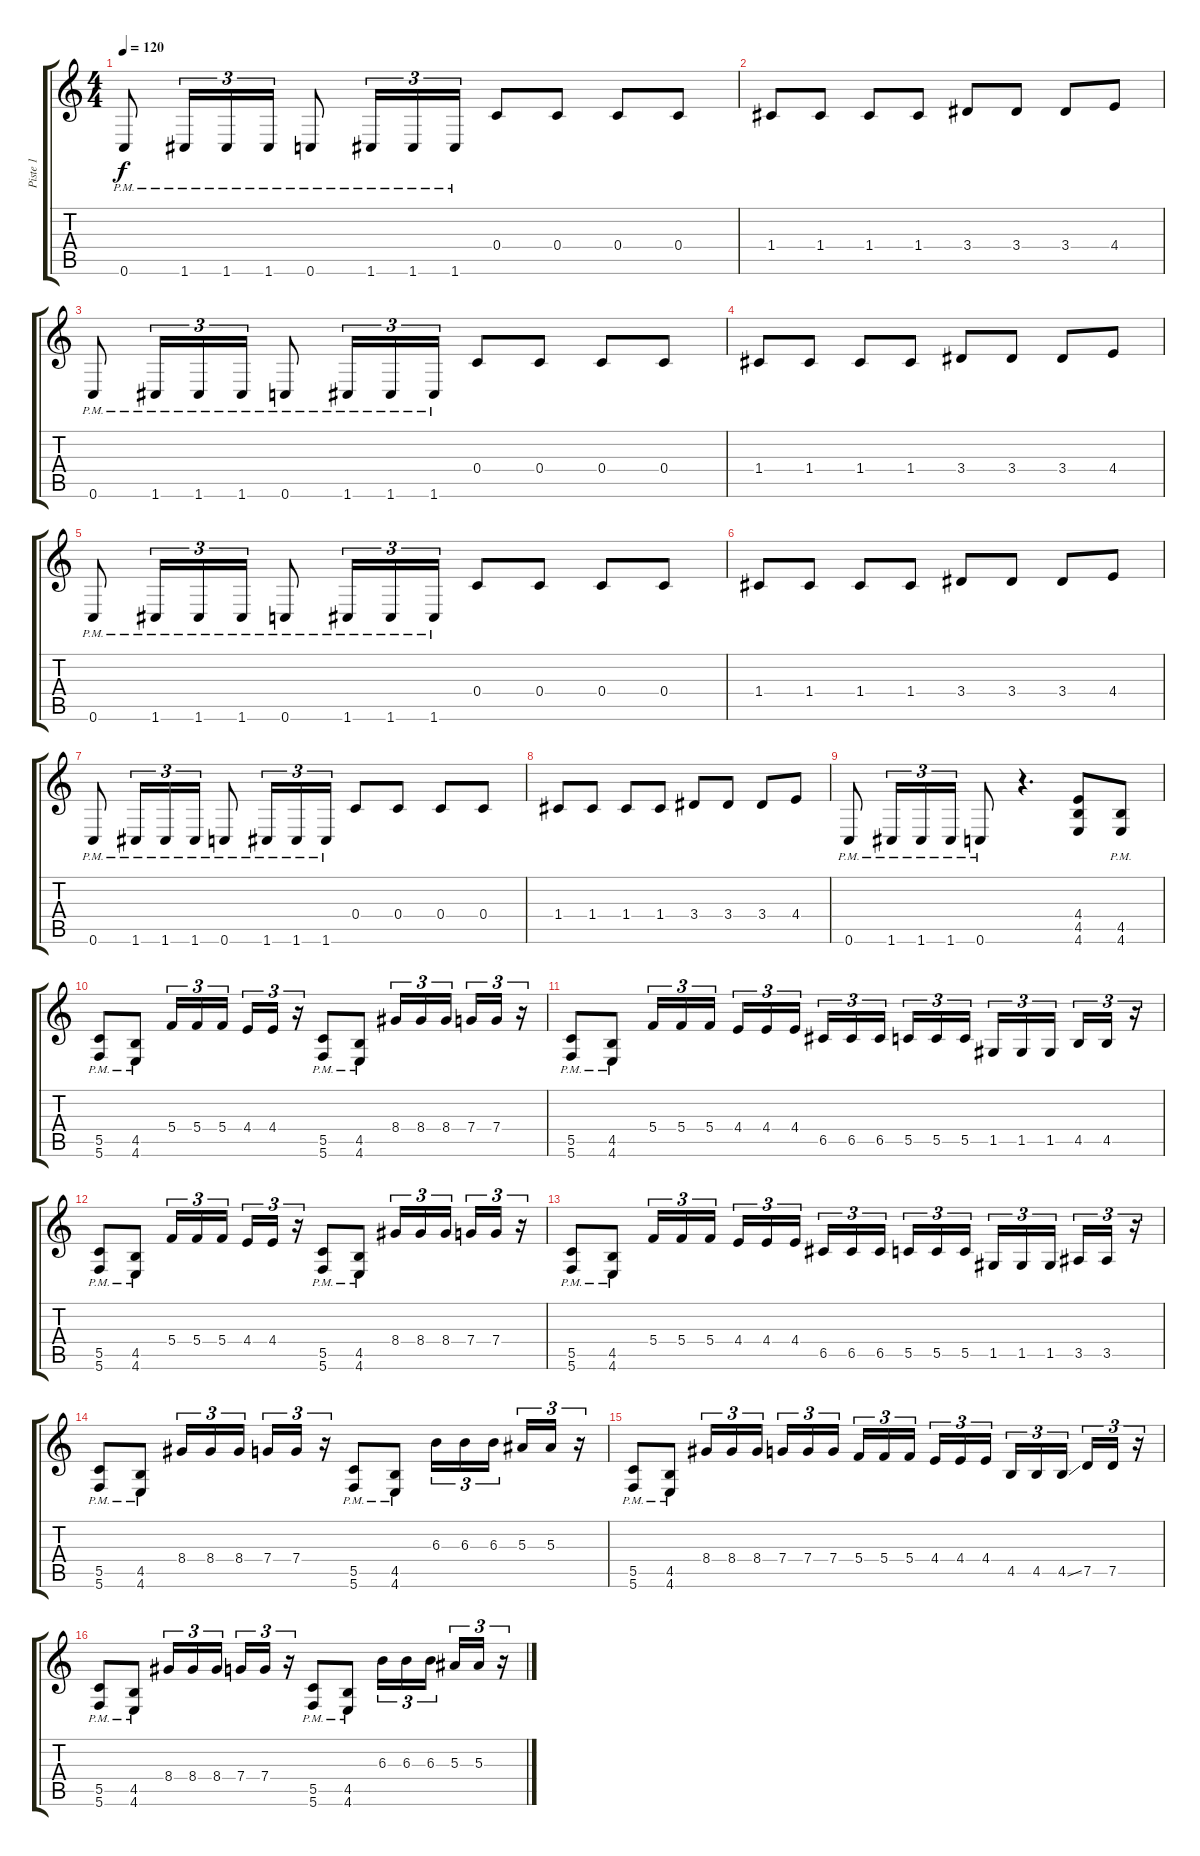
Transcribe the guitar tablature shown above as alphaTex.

\track ("Piste 1" "Piste 1") {instrument distortionguitar}
\staff {score tabs}
\tuning (D4 A3 F3 C3 G2 C2) {hide}
\ts (4 4)
\tempo 120
\clef g2
\ks c
0.6{pm}.8{dy f} 1.6{pm}.16{tu (3 2)} 1.6{pm}.16{tu (3 2)} 1.6{pm}.16{tu (3 2)} 0.6{pm}.8 1.6{pm}.16{tu (3 2)} 1.6{pm}.16{tu (3 2)} 1.6{pm}.16{tu (3 2)} 0.4.8 0.4.8 0.4.8 0.4.8 |
1.4.8 1.4.8 1.4.8 1.4.8 3.4.8 3.4.8 3.4.8 4.4.8 |
0.6{pm}.8 1.6{pm}.16{tu (3 2)} 1.6{pm}.16{tu (3 2)} 1.6{pm}.16{tu (3 2)} 0.6{pm}.8 1.6{pm}.16{tu (3 2)} 1.6{pm}.16{tu (3 2)} 1.6{pm}.16{tu (3 2)} 0.4.8 0.4.8 0.4.8 0.4.8 |
1.4.8 1.4.8 1.4.8 1.4.8 3.4.8 3.4.8 3.4.8 4.4.8 |
0.6{pm}.8 1.6{pm}.16{tu (3 2)} 1.6{pm}.16{tu (3 2)} 1.6{pm}.16{tu (3 2)} 0.6{pm}.8 1.6{pm}.16{tu (3 2)} 1.6{pm}.16{tu (3 2)} 1.6{pm}.16{tu (3 2)} 0.4.8 0.4.8 0.4.8 0.4.8 |
1.4.8 1.4.8 1.4.8 1.4.8 3.4.8 3.4.8 3.4.8 4.4.8 |
0.6{pm}.8 1.6{pm}.16{tu (3 2)} 1.6{pm}.16{tu (3 2)} 1.6{pm}.16{tu (3 2)} 0.6{pm}.8 1.6{pm}.16{tu (3 2)} 1.6{pm}.16{tu (3 2)} 1.6{pm}.16{tu (3 2)} 0.4.8 0.4.8 0.4.8 0.4.8 |
1.4.8 1.4.8 1.4.8 1.4.8 3.4.8 3.4.8 3.4.8 4.4.8 |
0.6{pm}.8 1.6{pm}.16{tu (3 2)} 1.6{pm}.16{tu (3 2)} 1.6{pm}.16{tu (3 2)} 0.6{pm}.8 r.4{d} (4.4 4.5 4.6).8 (4.5{pm} 4.6{pm}).8 |
(5.5{pm} 5.6{pm}).8 (4.5{pm} 4.6{pm}).8 5.4.16{tu (3 2)} 5.4.16{tu (3 2)} 5.4.16{tu (3 2) beam splitsecondary} 4.4.16{tu (3 2)} 4.4.16{tu (3 2)} r.16{tu (3 2)} (5.5{pm} 5.6{pm}).8 (4.5{pm} 4.6{pm}).8 8.4.16{tu (3 2)} 8.4.16{tu (3 2)} 8.4.16{tu (3 2) beam splitsecondary} 7.4.16{tu (3 2)} 7.4.16{tu (3 2)} r.16{tu (3 2)} |
(5.5{pm} 5.6{pm}).8 (4.5{pm} 4.6{pm}).8 5.4.16{tu (3 2)} 5.4.16{tu (3 2)} 5.4.16{tu (3 2) beam splitsecondary} 4.4.16{tu (3 2)} 4.4.16{tu (3 2)} 4.4.16{tu (3 2)} 6.5.16{tu (3 2)} 6.5.16{tu (3 2)} 6.5.16{tu (3 2) beam splitsecondary} 5.5.16{tu (3 2)} 5.5.16{tu (3 2)} 5.5.16{tu (3 2)} 1.5.16{tu (3 2)} 1.5.16{tu (3 2)} 1.5.16{tu (3 2) beam splitsecondary} 4.5.16{tu (3 2)} 4.5.16{tu (3 2)} r.16{tu (3 2)} |
(5.5{pm} 5.6{pm}).8 (4.5{pm} 4.6{pm}).8 5.4.16{tu (3 2)} 5.4.16{tu (3 2)} 5.4.16{tu (3 2) beam splitsecondary} 4.4.16{tu (3 2)} 4.4.16{tu (3 2)} r.16{tu (3 2)} (5.5{pm} 5.6{pm}).8 (4.5{pm} 4.6{pm}).8 8.4.16{tu (3 2)} 8.4.16{tu (3 2)} 8.4.16{tu (3 2) beam splitsecondary} 7.4.16{tu (3 2)} 7.4.16{tu (3 2)} r.16{tu (3 2)} |
(5.5{pm} 5.6{pm}).8 (4.5{pm} 4.6{pm}).8 5.4.16{tu (3 2)} 5.4.16{tu (3 2)} 5.4.16{tu (3 2) beam splitsecondary} 4.4.16{tu (3 2)} 4.4.16{tu (3 2)} 4.4.16{tu (3 2)} 6.5.16{tu (3 2)} 6.5.16{tu (3 2)} 6.5.16{tu (3 2) beam splitsecondary} 5.5.16{tu (3 2)} 5.5.16{tu (3 2)} 5.5.16{tu (3 2)} 1.5.16{tu (3 2)} 1.5.16{tu (3 2)} 1.5.16{tu (3 2) beam splitsecondary} 3.5.16{tu (3 2)} 3.5.16{tu (3 2)} r.16{tu (3 2)} |
(5.5{pm} 5.6{pm}).8 (4.5{pm} 4.6{pm}).8 8.4.16{tu (3 2)} 8.4.16{tu (3 2)} 8.4.16{tu (3 2) beam splitsecondary} 7.4.16{tu (3 2)} 7.4.16{tu (3 2)} r.16{tu (3 2)} (5.5{pm} 5.6{pm}).8 (4.5{pm} 4.6{pm}).8 6.3.16{tu (3 2)} 6.3.16{tu (3 2)} 6.3.16{tu (3 2) beam splitsecondary} 5.3.16{tu (3 2)} 5.3.16{tu (3 2)} r.16{tu (3 2)} |
(5.5{pm} 5.6{pm}).8 (4.5{pm} 4.6{pm}).8 8.4.16{tu (3 2)} 8.4.16{tu (3 2)} 8.4.16{tu (3 2) beam splitsecondary} 7.4.16{tu (3 2)} 7.4.16{tu (3 2)} 7.4.16{tu (3 2)} 5.4.16{tu (3 2)} 5.4.16{tu (3 2)} 5.4.16{tu (3 2) beam splitsecondary} 4.4.16{tu (3 2)} 4.4.16{tu (3 2)} 4.4.16{tu (3 2)} 4.5.16{tu (3 2)} 4.5.16{tu (3 2)} 4.5{ss}.16{tu (3 2) beam splitsecondary} 7.5.16{tu (3 2)} 7.5.16{tu (3 2)} r.16{tu (3 2)} |
(5.5{pm} 5.6{pm}).8 (4.5{pm} 4.6{pm}).8 8.4.16{tu (3 2)} 8.4.16{tu (3 2)} 8.4.16{tu (3 2) beam splitsecondary} 7.4.16{tu (3 2)} 7.4.16{tu (3 2)} r.16{tu (3 2)} (5.5{pm} 5.6{pm}).8 (4.5{pm} 4.6{pm}).8 6.3.16{tu (3 2)} 6.3.16{tu (3 2)} 6.3.16{tu (3 2) beam splitsecondary} 5.3.16{tu (3 2)} 5.3.16{tu (3 2)} r.16{tu (3 2)}
